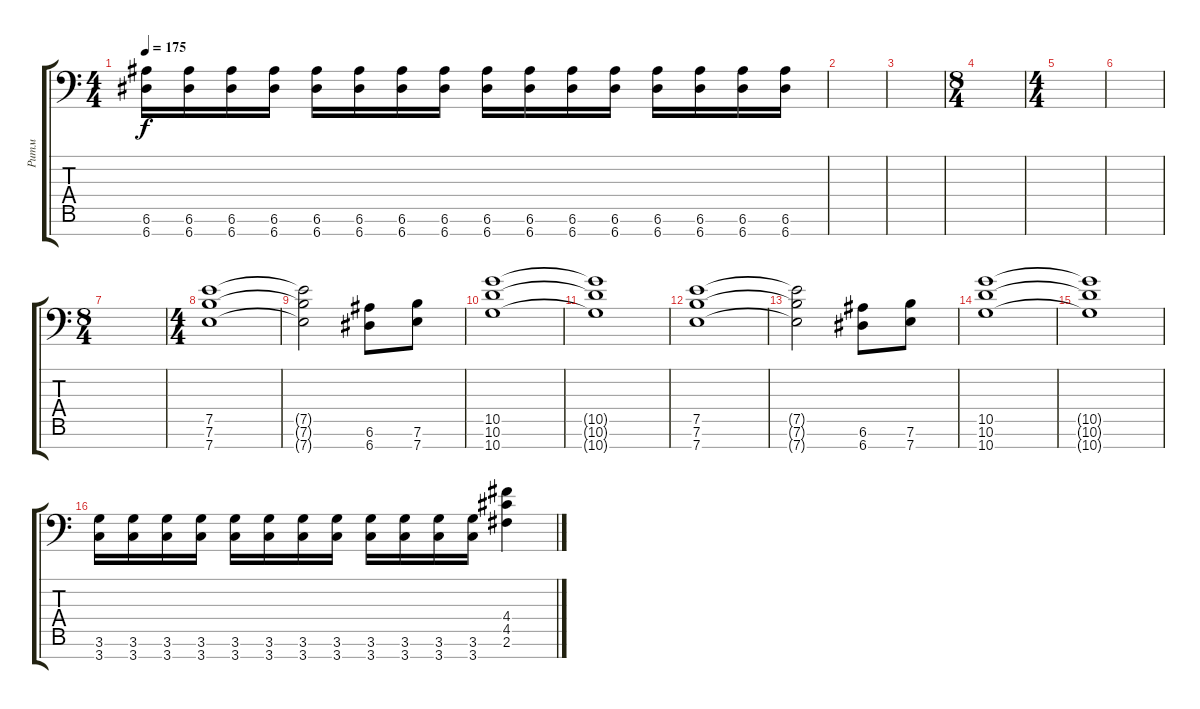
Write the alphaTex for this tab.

\track ("Ритм" "Ритм") {instrument overdrivenguitar}
\staff {score tabs}
\tuning (E4 B3 G3 D3 A2 E2 A1) {hide}
\ts (4 4)
\tempo 175
\clef f4
\ks c
(6.6 6.7).16{dy f} (6.6 6.7).16 (6.6 6.7).16 (6.6 6.7).16 (6.6 6.7).16 (6.6 6.7).16 (6.6 6.7).16 (6.6 6.7).16 (6.6 6.7).16 (6.6 6.7).16 (6.6 6.7).16 (6.6 6.7).16 (6.6 6.7).16 (6.6 6.7).16 (6.6 6.7).16 (6.6 6.7).16 |
|
|
\ts (8 4)
|
\ts (4 4)
|
|
\ts (8 4)
|
\ts (4 4)
(7.5 7.6 7.7).1 |
(7.5{t} 7.6{t} 7.7{t}).2 (6.6 6.7).8 (7.6 7.7).8 |
(10.5 10.6 10.7).1 |
(10.5{t} 10.6{t} 10.7{t}).1 |
(7.5 7.6 7.7).1 |
(7.5{t} 7.6{t} 7.7{t}).2 (6.6 6.7).8 (7.6 7.7).8 |
(10.5 10.6 10.7).1 |
(10.5{t} 10.6{t} 10.7{t}).1 |
(3.6 3.7).16 (3.6 3.7).16 (3.6 3.7).16 (3.6 3.7).16 (3.6 3.7).16 (3.6 3.7).16 (3.6 3.7).16 (3.6 3.7).16 (3.6 3.7).16 (3.6 3.7).16 (3.6 3.7).16 (3.6 3.7).16 (4.4 4.5 2.6).4
